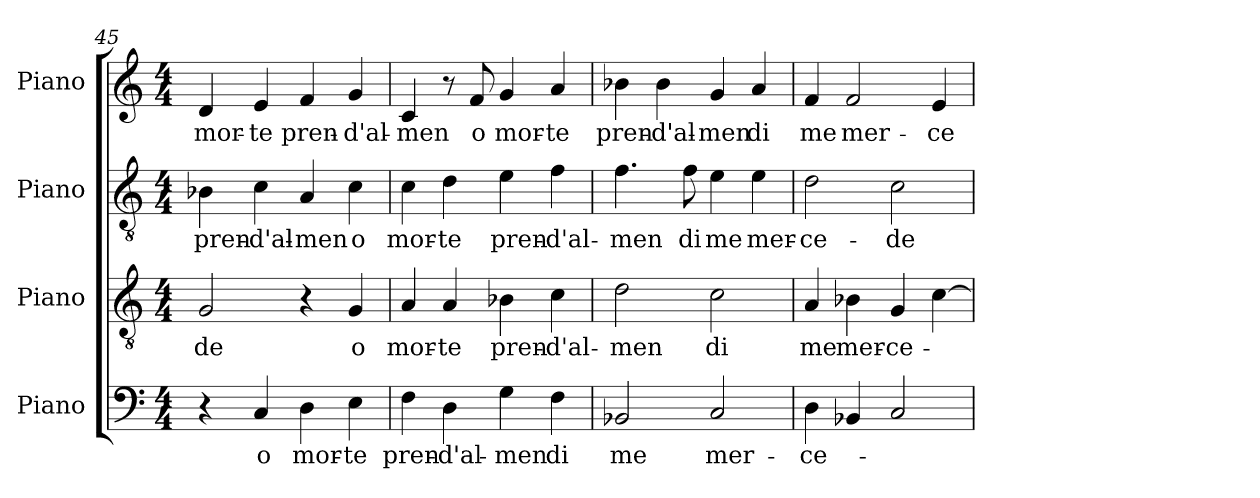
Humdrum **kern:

**kern	**text	**kern	**text	**kern	**text	**kern	**text
*part4	*part4	*part3	*part3	*part2	*part2	*part1	*part1
*staff4	*staff4	*staff3	*staff3	*staff2	*staff2	*staff1	*staff1
*I"Piano	*	*I"Piano	*	*I"Piano	*	*I"Piano	*
*I'Pno.	*	*I'Pno.	*	*I'Pno.	*	*I'Pno.	*
*clefF4	*	*clefGv2	*	*clefGv2	*	*clefG2	*
*	*	*ITrd7c12	*	*ITrd7c12	*	*	*
*k[]	*	*k[]	*	*k[]	*	*k[]	*
*C:	*	*C:	*	*C:	*	*C:	*
*M4/4	*	*M4/4	*	*M4/4	*	*M4/4	*
=45	=45	=45	=45	=45	=45	=45	=45
!	!	!	!LO:LY:b:color=#000000	!	!	!	!
!	!	!	!	!	!LO:LY:b:color=#000000	!	!
!	!	!	!	!	!	!	!LO:LY:b:color=#000000
4r	.	2GGi/	-de	4BB-i\	pren-	4di/	mor-
!	!LO:LY:b:color=#000000	!	!	!	!	!	!
!	!	!	!	!	!LO:LY:b:color=#000000	!	!
!	!	!	!	!	!	!	!LO:LY:b:color=#000000
4Ci/	o	.	.	4Ci\	-d'al-	4ei/	-te
!	!LO:LY:b:color=#000000	!	!	!	!	!	!
!	!	!	!	!	!LO:LY:b:color=#000000	!	!
!	!	!	!	!	!	!	!LO:LY:b:color=#000000
4Di\	mor-	4r	.	4AAi/	-men	4fi/	pren-
!	!LO:LY:b:color=#000000	!	!	!	!	!	!
!	!	!	!LO:LY:b:color=#000000	!	!	!	!
!	!	!	!	!	!LO:LY:b:color=#000000	!	!
!	!	!	!	!	!	!	!LO:LY:b:color=#000000
4Ei\	-te	4GGi/	o	4Ci\	o	4gi/	-d'al-
!!LO:PB:g=z
=46	=46	=46	=46	=46	=46	=46	=46
!	!LO:LY:b:color=#000000	!	!	!	!	!	!
!	!	!	!LO:LY:b:color=#000000	!	!	!	!
!	!	!	!	!	!LO:LY:b:color=#000000	!	!
!	!	!	!	!	!	!	!LO:LY:b:color=#000000
4Fi\	pren-	4AAi/	mor-	4Ci\	mor-	4ci/	-men
!	!LO:LY:b:color=#000000	!	!	!	!	!	!
!	!	!	!LO:LY:b:color=#000000	!	!	!	!
!	!	!	!	!	!LO:LY:b:color=#000000	!	!
4Di\	-d'al-	4AAi/	-te	4Di\	-te	8r	.
!	!	!	!	!	!	!	!LO:LY:b:color=#000000
.	.	.	.	.	.	8fi/	o
!	!LO:LY:b:color=#000000	!	!	!	!	!	!
!	!	!	!LO:LY:b:color=#000000	!	!	!	!
!	!	!	!	!	!LO:LY:b:color=#000000	!	!
!	!	!	!	!	!	!	!LO:LY:b:color=#000000
4Gi\	-men	4BB-i\	pren-	4Ei\	pren-	4gi/	mor-
!	!LO:LY:b:color=#000000	!	!	!	!	!	!
!	!	!	!LO:LY:b:color=#000000	!	!	!	!
!	!	!	!	!	!LO:LY:b:color=#000000	!	!
!	!	!	!	!	!	!	!LO:LY:b:color=#000000
4Fi\	di	4Ci\	-d'al-	4Fi\	-d'al-	4ai/	-te
=47	=47	=47	=47	=47	=47	=47	=47
!	!LO:LY:b:color=#000000	!	!	!	!	!	!
!	!	!	!LO:LY:b:color=#000000	!	!	!	!
!	!	!	!	!	!LO:LY:b:color=#000000	!	!
!	!	!	!	!	!	!	!LO:LY:b:color=#000000
2BB-i/	me	2Di\	-men	4.Fi\	-men	4b-i\	pren-
!	!	!	!	!	!	!	!LO:LY:b:color=#000000
.	.	.	.	.	.	4b-i\	-d'al-
!	!	!	!	!	!LO:LY:b:color=#000000	!	!
.	.	.	.	8Fi\	di	.	.
!	!LO:LY:b:color=#000000	!	!	!	!	!	!
!	!	!	!LO:LY:b:color=#000000	!	!	!	!
!	!	!	!	!	!LO:LY:b:color=#000000	!	!
!	!	!	!	!	!	!	!LO:LY:b:color=#000000
2Ci/	mer-	2Ci\	di	4Ei\	me	4gi/	-men
!	!	!	!	!	!LO:LY:b:color=#000000	!	!
!	!	!	!	!	!	!	!LO:LY:b:color=#000000
.	.	.	.	4Ei\	mer-	4ai/	di
=48	=48	=48	=48	=48	=48	=48	=48
!	!LO:LY:b:color=#000000	!	!	!	!	!	!
!	!	!	!LO:LY:b:color=#000000	!	!	!	!
!	!	!	!	!	!LO:LY:b:color=#000000	!	!
!	!	!	!	!	!	!	!LO:LY:b:color=#000000
4Di\	-ce-	4AAi/	me	2Di\	-ce-	4fi/	me
!	!	!	!LO:LY:b:color=#000000	!	!	!	!
!	!	!	!	!	!	!	!LO:LY:b:color=#000000
4BB-i/	.	4BB-i\	mer-	.	.	2fi/	mer-
!	!	!	!LO:LY:b:color=#000000	!	!	!	!
!	!	!	!	!	!LO:LY:b:color=#000000	!	!
2Ci/	.	4GGi/	-ce-	2Ci\	-de	.	.
!	!	!	!	!	!	!	!LO:LY:b:color=#000000
.	.	[4Ci\	.	.	.	4ei/	-ce-
=	=	=	=	=	=	=	=
*-	*-	*-	*-	*-	*-	*-	*-
